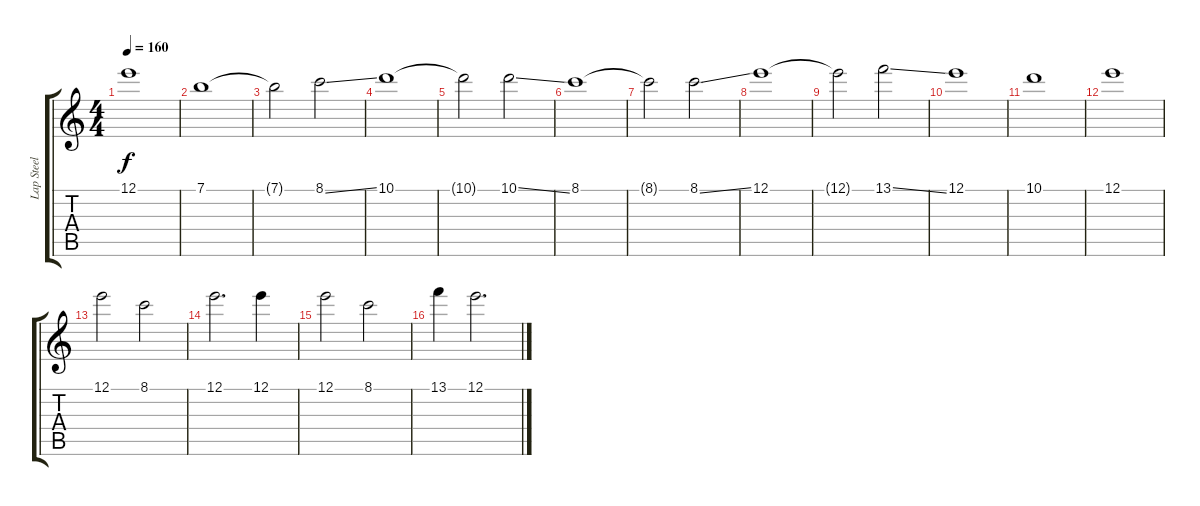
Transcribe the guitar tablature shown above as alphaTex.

\track ("Lap Steel" "Lap Steel") {instrument electricguitarjazz}
\staff {score tabs}
\tuning (E4 B3 G3 D3 A2 E2) {hide}
\ts (4 4)
\tempo 160
\clef g2
\ks c
12.1{t}.1{dy f} |
7.1.1 |
7.1{t}.2 8.1{ss}.2 |
10.1.1 |
10.1{t}.2 10.1{ss}.2 |
8.1.1 |
8.1{t}.2 8.1{ss}.2 |
12.1.1 |
12.1{t}.2 13.1{ss}.2 |
12.1.1 |
10.1.1 |
12.1.1 |
12.1.2 8.1.2 |
12.1.2{d} 12.1.4 |
12.1.2 8.1.2 |
13.1.4 12.1.2{d}
